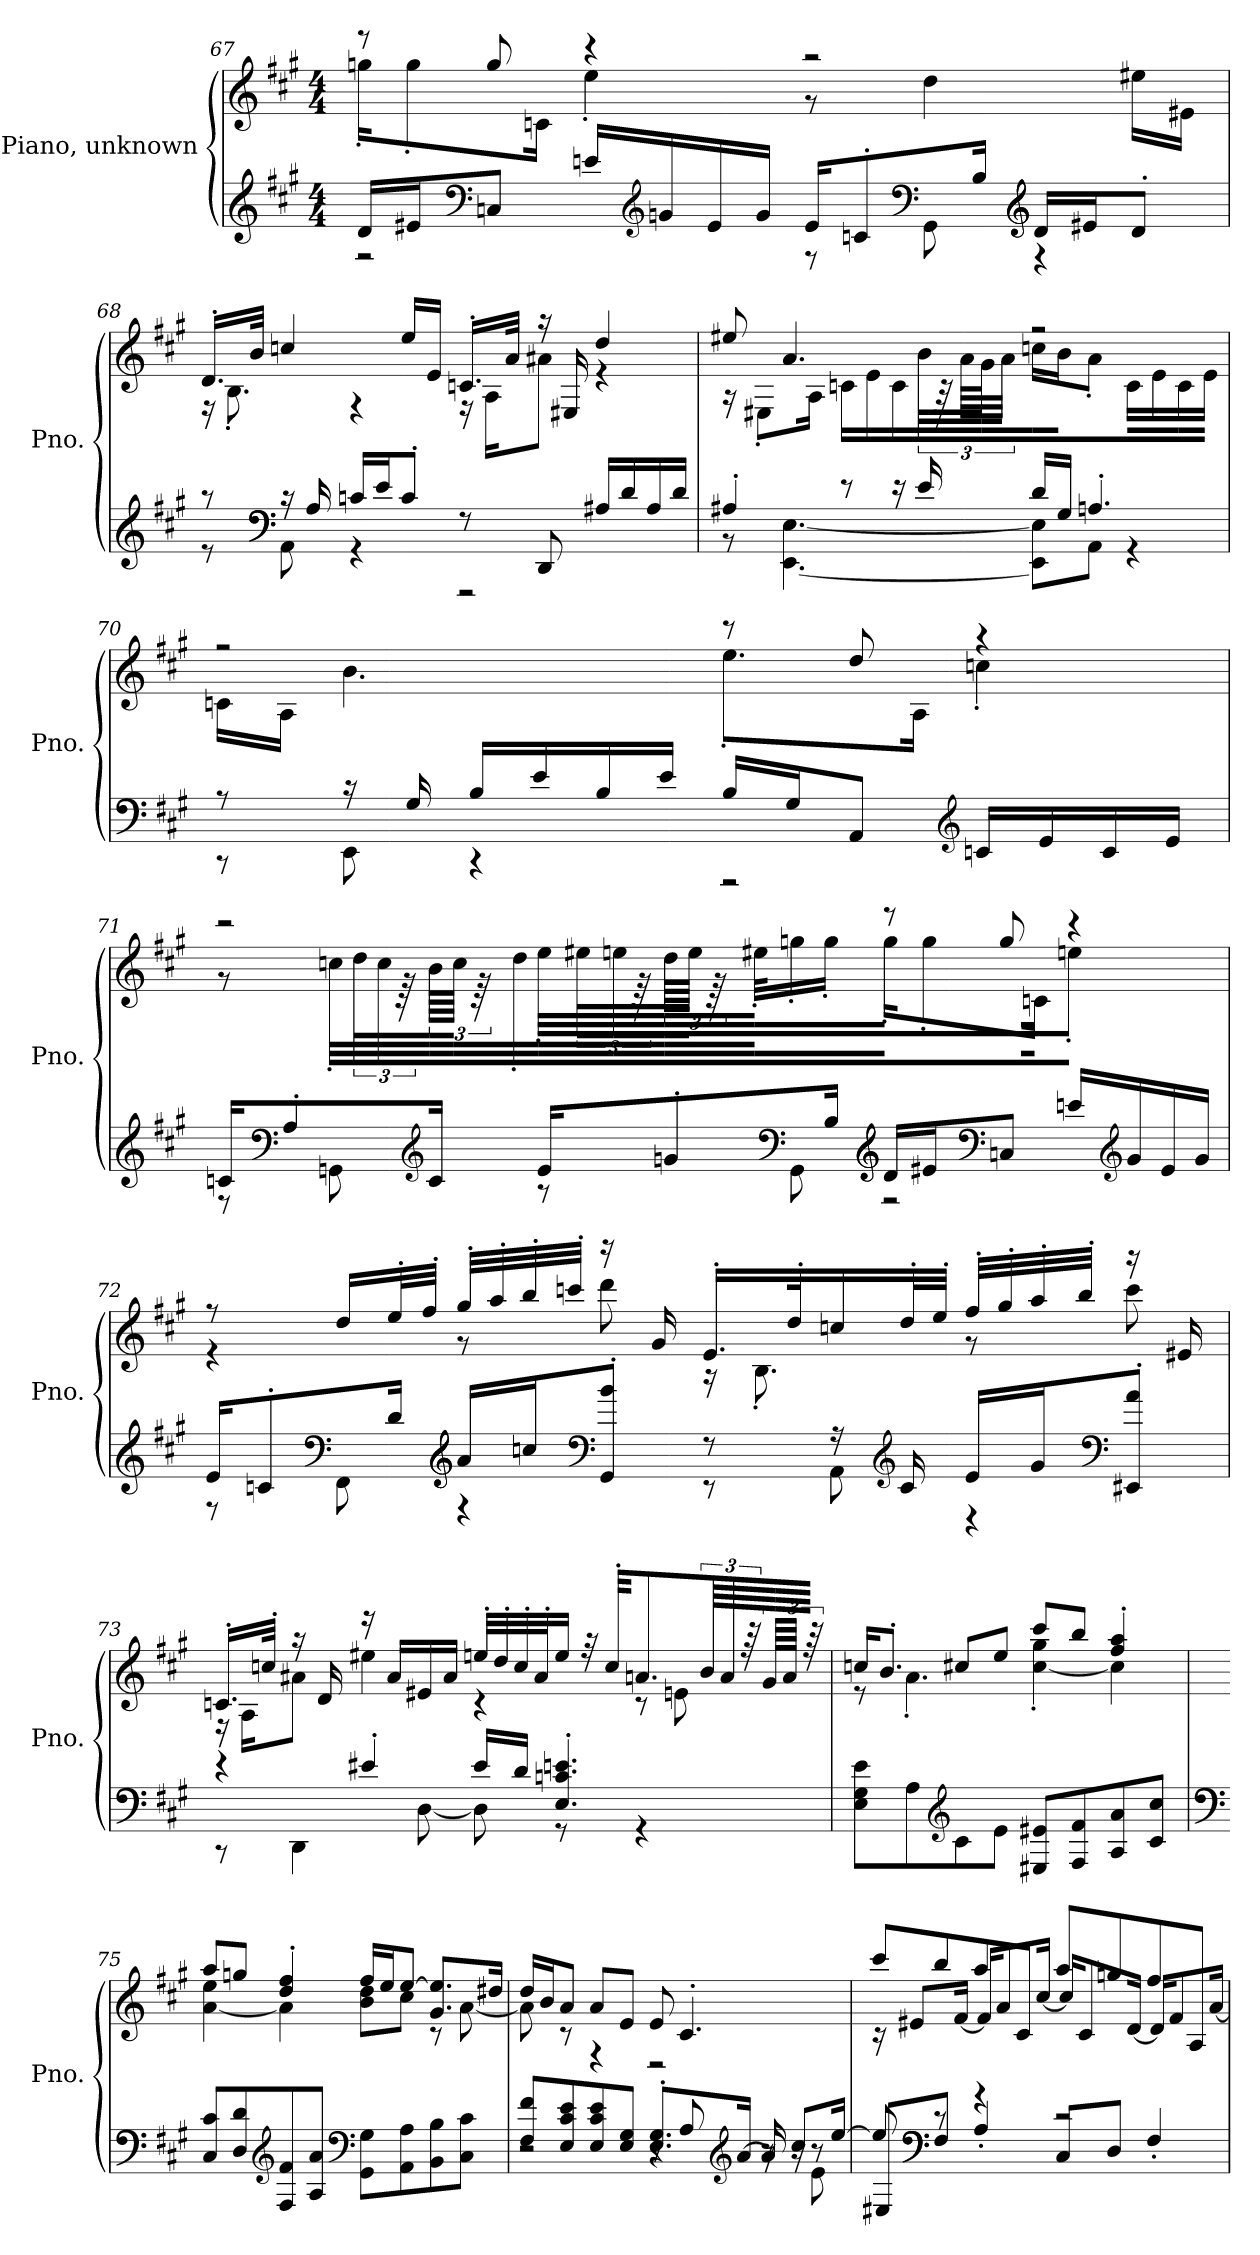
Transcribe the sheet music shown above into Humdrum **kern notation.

**kern	**kern
*part1	*part1
*staff2	*staff1
*I"Piano, unknown	*
*I'Pno.	*
!!LO:LB:g=z
*clefG2	*clefG2
*k[f#c#g#]	*k[f#c#g#]
*M4/4	*M4/4
=67	=67
*^	*^
16d/LL	2r	8r	16ggn'\KL
16e#X/J	.	.	8gg'\
*clefF4	*	*	*
8Cn/J	.	8gg/	.
.	.	.	16cn\Jk
16en/LL	.	4r	4ee'\
*clefG2	*	*	*
16gn/	.	.	.
16e/	.	.	.
16g/JJ	.	.	.
16e/KL	8r	2r	8r
8cn'/	.	.	.
*clefF4	*	*	*
.	8GG#\	.	4dd\
16B/Jk	.	.	.
*clefG2	*	*	*
16d/LL	4r	.	.
16e#X/J	.	.	.
8d'/J	.	.	16ee#X\LL
.	.	.	16e#X\JJ
!!LO:LB:g=z	!!
=68	=68	=68	=68
8r	8r	16.d'/LL	16r
.	.	.	8.B'\
.	.	32b/JJk	.
*clefF4	*	*	*
16r	8AA\	4ccn/	.
16A/	.	.	.
16cn/LL	4r	.	4r
16e/J	.	.	.
8c'/J	.	16ee/LL	.
.	.	16e/JJ	.
8r	2r	16.cn'/LL	16r
.	.	.	16A\KL
.	.	32a/JJk	.
8DD/	.	16r	8a#X\J
.	.	16E#X/	.
16A#X/LL	.	4dd/	4r
16d/	.	.	.
16A#/	.	.	.
16d/JJ	.	.	.
!!LO:LB:g=z	!!
=69	=69	=69	=69
4A#X'/	8r	8ee#X/	16r
.	.	.	8E#X'\L
.	[4.EE\ [4.E\	4.a/	.
.	.	.	16A\Jk
8r	.	.	16cn\LL
.	.	.	16e\
16r	.	.	16c\
16e/	.	.	96b\JJkk
.	.	.	96r
.	.	.	96a\LLLL
*	*	*	*Xbrackettup
.	.	.	96g#\J
.	.	.	48a\JJJ
16d/LL	8EE\] 8E\]L	2r	16ccn\LL
16G#/JJ	.	.	16b\J
4.An'/	8AA\J	.	8a'\J
.	4r	.	16c\LL
.	.	.	16e\
.	.	.	16c\
.	.	.	16e\JJ
=70	=70	=70	=70
8r	8r	2r	16cn\LL
.	.	.	16A\JJ
16r	8EE\	.	4.b\
16G#/	.	.	.
16B/LL	4r	.	.
16e/	.	.	.
16B/	.	.	.
16e/JJ	.	.	.
16B/LL	2r	8r	8.ee'\L
16G#/J	.	.	.
8AA/J	.	8dd/	.
.	.	.	16A\Jk
*clefG2	*	*	*
16cn/LL	.	4r	4ccn'\
16e/	.	.	.
16c/	.	.	.
16e/JJ	.	.	.
!!LO:LB:g=z	!!
=71	=71	=71	=71
16cn/KL	8r	2r	8r
*clefF4	*	*	*
8A'/	.	.	.
.	8GGn\	.	32ccn'\LLL
*	*	*	*brackettup
.	.	.	96dd\L
.	.	.	96cc\JJJJ
.	.	.	96r
*clefG2	*	*	*
16c/Jk	.	.	96b\LLLL
.	.	.	96cc\JJJJ
.	.	.	96r
.	.	.	32dd'\
16e/KL	8r	.	32ee'\LLL
.	.	.	96ee#X\L
.	.	.	96een\JJJJ
.	.	.	96r
8gn'/	.	.	96dd\LLLL
.	.	.	96ee\JJJJ
.	.	.	96r
.	.	.	32ee#X'\KLL
*clefF4	*	*	*
.	8GG\	.	16ggn'\
16B/Jk	.	.	16gg'\JJ
*clefG2	*	*	*
16d/LL	2r	8r	16gg'\KL
16e#X/J	.	.	8gg'\
*clefF4	*	*	*
8Cn/J	.	8gg/	.
.	.	.	16cn\Jk
16en/LL	.	4r	4een'\
*clefG2	*	*	*
16g/	.	.	.
16e/	.	.	.
16g/JJ	.	.	.
!!LO:LB:g=z	!!
=72	=72	=72	=72
16e/KL	8r	8r	4r
8cn'/	.	.	.
*clefF4	*	*	*
.	8FF#\	16dd/LL	.
16d/Jk	.	32ee'/L	.
.	.	32ff#'/JJJ	.
*clefG2	*	*	*
16a/LL	4r	32gg#'/LLL	8r
.	.	32aa'/	.
16ccn/J	.	32bb'/	.
.	.	32cccn'/JJJ	.
*clefF4	*	*	*
8GG#/' 8b/'J	.	16r	8ddd\
.	.	16g#/	.
8r	8r	16.e'/LL	16r
.	.	.	8.B'\
.	.	32dd'/K	.
16r	8AA\	16ccn/	.
*clefG2	*	*	*
16c/	.	32dd'/L	.
.	.	32ee'/JJJ	.
16e/LL	4r	32ff#'/LLL	8r
.	.	32gg#'/	.
16g#/J	.	32aa'/	.
.	.	32bb'/JJJ	.
*clefF4	*	*	*
8EE#X/' 8a/'J	.	16r	8ccc\
.	.	16e#X/	.
!!LO:PB:g=z	!!
=73	=73	=73	=73
4r	8r	16.cn'/LL	16r
.	.	.	16A\KL
.	.	32ccn'/JJk	.
.	4DD\	16r	8a#X\J
.	.	16d/	.
4e#X'/	.	16r	4ee#X\
.	.	16a#/LL	.
.	[8D\	16e#X/	.
.	.	16a#/JJ	.
16e#/LL	8D\]	32een'/LLL	4r
.	.	32dd'/	.
16d/JJ	.	32cc'/	.
.	.	32a#'/J	.
4.E/' 4.cn/' 4.en/'	8r	16ee/JJ	.
.	.	32r	.
.	.	32cc'/KKL	.
.	4r	8.an/	8r
.	.	.	8en\
.	.	96b/LLL	.
.	.	96a/JJJJ	.
.	.	96r	.
.	.	96g#/LLLL	.
.	.	96a/JJJJ	.
.	.	96r	.
*v	*v	*	*
!!LO:LB:g=z	!!
=74	=74	=74
8E\ 8G#\ 8e\L	16ccn/KL	8r
.	8.b'/J	.
8A\	.	4.a'\
*clefG2	*	*
8c#\	8cc#X/L	.
8e\J	8ee/J	.
8E#X/ 8e#X/L	8ccc#/L	[4cc#\' 4gg#\'
8F#/ 8f#/	8bb/J	.
8A/ 8a/	4ff#/' 4aa/'	4cc#\]
8c#/ 8cc#/J	.	.
=75	=75	=75
*clefF4	*	*
8C#/ 8c#/L	8aa/L	[4a\ 4ee\
8D/ 8d/	8ggn/J	.
*clefG2	*	*
8F#/ 8f#/	4dd/' 4ff#/'	4a\]
8A/ 8a/J	.	.
*clefF4	*	*
8GG#\ 8G#\L	16ff#/LL	8b\ 8dd\L
.	16ee/J	.
8AA\ 8A\	[8ee/J	8cc#\J
8BB\ 8B\	8.g#/ 8.ee/]L	8r
8C#\ 8c#\J	.	[8a\
.	16dd#X/Jk	.
!!LO:LB:g=z	!!
=76	=76	=76
*^	*	*
*	*^	*	*
2r	2r	8F#/ 8f#/L	16dd/LL	8a\]
.	.	.	16b/J	.
.	.	8E/ 8c#/ 8e/	8a/J	8r
.	.	8E/ 8c#/ 8e/	8a/L	4r
.	.	8E/ 8G#/J	8e/J	.
8r	4r	8.E/' 8.G#/'L	8e/	2r
8A/	.	.	4.c#'/	.
*clefG2	*	*	*	*
.	.	[16a/Jk	.	.
16r	8r	16a/]	.	.
8cc#/L	.	16r	.	.
.	8e\	8r	.	.
[16ee/Jk	.	.	.	.
*	*v	*v	*	*
=77	=77	=77	=77
8ee/]	8E#X/L	8ccc#/L	16r
.	.	.	8e#X/L
*clefF4	*	*	*
8r	8F#/J	8bb/	.
.	.	.	[16f#/Jk
4r	4A'/	8aa/	16f#/KL]
.	.	.	8a/
.	.	8c#/J	.
.	.	.	[16cc#/Jk
2r	8C#/L	8aa/L	16cc#/KL]
.	.	.	8c#/
.	8D/J	8ggn/	.
.	.	.	[16d/Jk
.	4F#'/	8ff#/	16d/KL]
.	.	.	8f#/
.	.	8A/J	.
.	.	.	[16a/Jk
*v	*v	*	*
*	*v	*v
=	=
*-	*-
